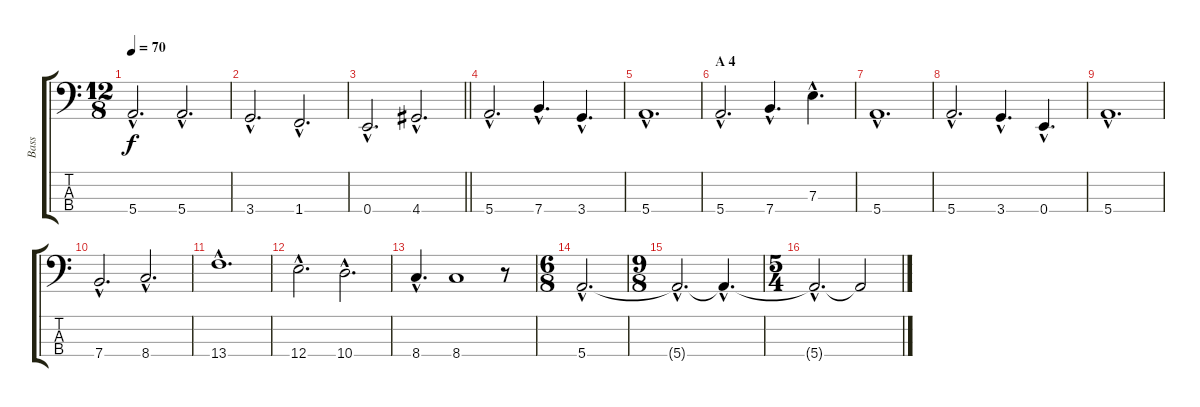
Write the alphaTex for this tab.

\track ("Bass" "Bass") {instrument electricbassfinger}
\staff {score tabs}
\tuning (G2 D2 A1 E1) {hide}
\ts (12 8)
\tempo 70
\clef f4
\ks c
5.4{hac}.2{d dy f} 5.4{hac}.2{d} |
3.4{hac}.2{d} 1.4{hac}.2{d} |
\barLineRight lightlight
0.4{hac}.2{d} 4.4{hac}.2{d} |
5.4{hac}.2{d} 7.4{hac}.4{d} 3.4{hac}.4{d} |
5.4{hac}.1{d} |
\section ("" "A 4")
5.4{hac}.2{d} 7.4{hac}.4{d} 7.3{hac}.4{d} |
5.4{hac}.1{d} |
5.4{hac}.2{d} 3.4{hac}.4{d} 0.4{hac}.4{d} |
5.4{hac}.1{d} |
7.4{hac}.2{d} 8.4{hac}.2{d} |
13.4{hac}.1{d} |
12.4{hac}.2{d} 10.4{hac}.2{d} |
8.4{hac}.4{d} 8.4.1 r.8 |
\ts (6 8)
5.4{hac}.2{d} |
\ts (9 8)
5.4{hac t}.2{d} 5.4{hac t}.4{d} |
\ts (5 4)
5.4{hac t}.2{d} 5.4{t}.2
